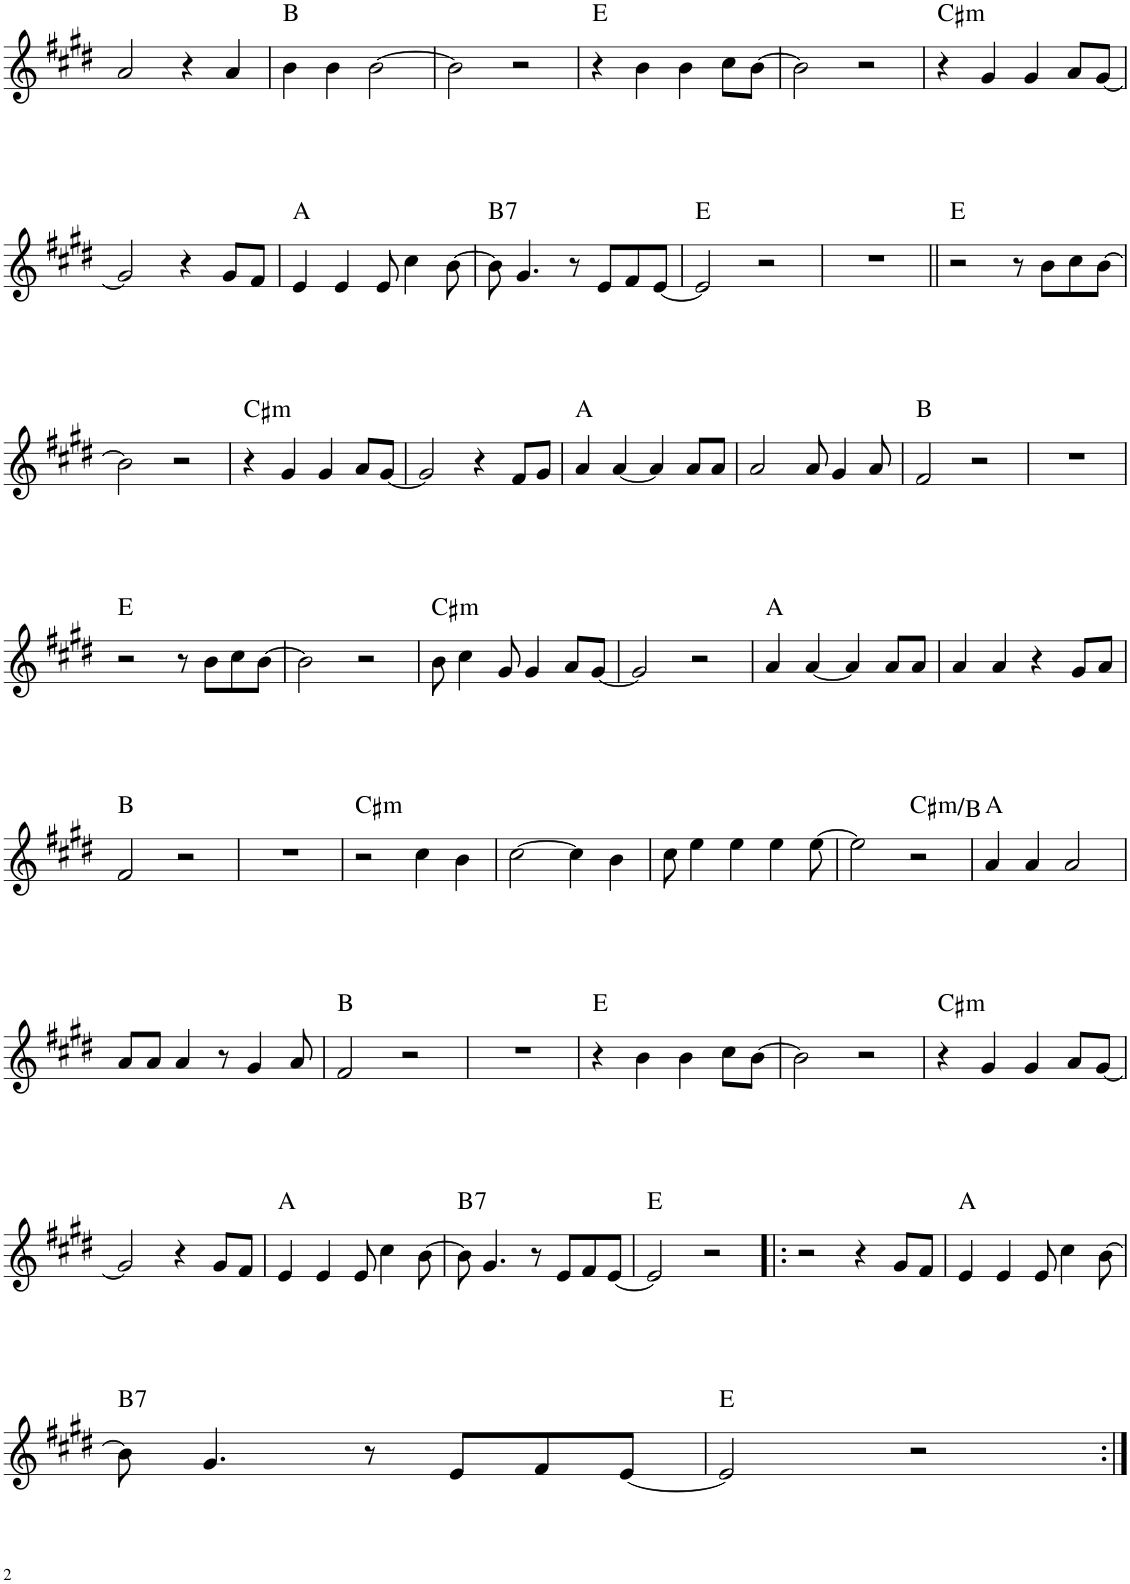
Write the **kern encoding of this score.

**kern	**harte
*part1	*part1
*staff1	*
*I"Piano	*
*I'Pno.	*
!!LO:PB:g=z
*clefG2	*
*k[f#c#g#d#]	*
*M4/4	*
=46	=46
2a/	.
4r	.
4a/	.
=47	=47
4b\	B:maj
4b\	.
[2b\	.
=48	=48
2b\]	.
2r	.
=49	=49
4r	E:maj
4b\	.
4b\	.
8cc#\L	.
[8b\J	.
=50	=50
2b\]	.
2r	.
=51	=51
!	!LO:H:kt=m
4r	C#:min
4g#/	.
4g#/	.
8a/L	.
[8g#/J	.
!!LO:LB:g=z
=52	=52
2g#/]	.
4r	.
8g#/L	.
8f#/J	.
=53	=53
4e/	A:maj
4e/	.
8e/	.
4cc#\	.
[8b\	.
=54	=54
!	!LO:H:kt=7
8b\]	B:7
4.g#/	.
8r	.
8e/L	.
8f#/	.
[8e/J	.
=55	=55
2e/]	E:maj
2r	.
=56	=56
1r	.
=57||	=57||
2r	E:maj
8r	.
8b\L	.
8cc#\	.
[8b\J	.
!!LO:LB:g=z
=58	=58
2b\]	.
2r	.
=59	=59
!	!LO:H:kt=m
4r	C#:min
4g#/	.
4g#/	.
8a/L	.
[8g#/J	.
=60	=60
2g#/]	.
4r	.
8f#/L	.
8g#/J	.
=61	=61
4a/	A:maj
[4a/	.
4a/]	.
8a/L	.
8a/J	.
=62	=62
2a/	.
8a/	.
4g#/	.
8a/	.
=63	=63
2f#/	B:maj
2r	.
=64	=64
1r	.
!!LO:LB:g=z
=65	=65
2r	E:maj
8r	.
8b\L	.
8cc#\	.
[8b\J	.
=66	=66
2b\]	.
2r	.
=67	=67
!	!LO:H:kt=m
8b\	C#:min
4cc#\	.
8g#/	.
4g#/	.
8a/L	.
[8g#/J	.
=68	=68
2g#/]	.
2r	.
=69	=69
4a/	A:maj
[4a/	.
4a/]	.
8a/L	.
8a/J	.
=70	=70
4a/	.
4a/	.
4r	.
8g#/L	.
8a/J	.
!!LO:LB:g=z
=71	=71
2f#/	B:maj
2r	.
=72	=72
1r	.
=73	=73
!	!LO:H:kt=m
2r	C#:min
4cc#\	.
4b\	.
=74	=74
[2cc#\	.
4cc#\]	.
4b\	.
=75	=75
8cc#\	.
4ee\	.
4ee\	.
4ee\	.
[8ee\	.
=76	=76
2ee\]	.
!	!LO:H:kt=m
2r	C#:min/b7
=77	=77
4a/	A:maj
4a/	.
2a/	.
!!LO:LB:g=z
=78	=78
8a/L	.
8a/J	.
4a/	.
8r	.
4g#/	.
8a/	.
=79	=79
2f#/	B:maj
2r	.
=80	=80
1r	.
=81	=81
4r	E:maj
4b\	.
4b\	.
8cc#\L	.
[8b\J	.
=82	=82
2b\]	.
2r	.
=83	=83
!	!LO:H:kt=m
4r	C#:min
4g#/	.
4g#/	.
8a/L	.
[8g#/J	.
!!LO:LB:g=z
=84	=84
2g#/]	.
4r	.
8g#/L	.
8f#/J	.
=85	=85
4e/	A:maj
4e/	.
8e/	.
4cc#\	.
[8b\	.
=86	=86
!	!LO:H:kt=7
8b\]	B:7
4.g#/	.
8r	.
8e/L	.
8f#/	.
[8e/J	.
=87	=87
2e/]	E:maj
2r	.
=88!|:	=88!|:
2r	.
4r	.
8g#/L	.
8f#/J	.
=89	=89
4e/	A:maj
4e/	.
8e/	.
4cc#\	.
[8b\	.
!!LO:LB:g=z
=90	=90
!	!LO:H:kt=7
8b\]	B:7
4.g#/	.
8r	.
8e/L	.
8f#/	.
[8e/J	.
=91	=91
2e/]	E:maj
2r	.
=:|!	=:|!
*-	*-
